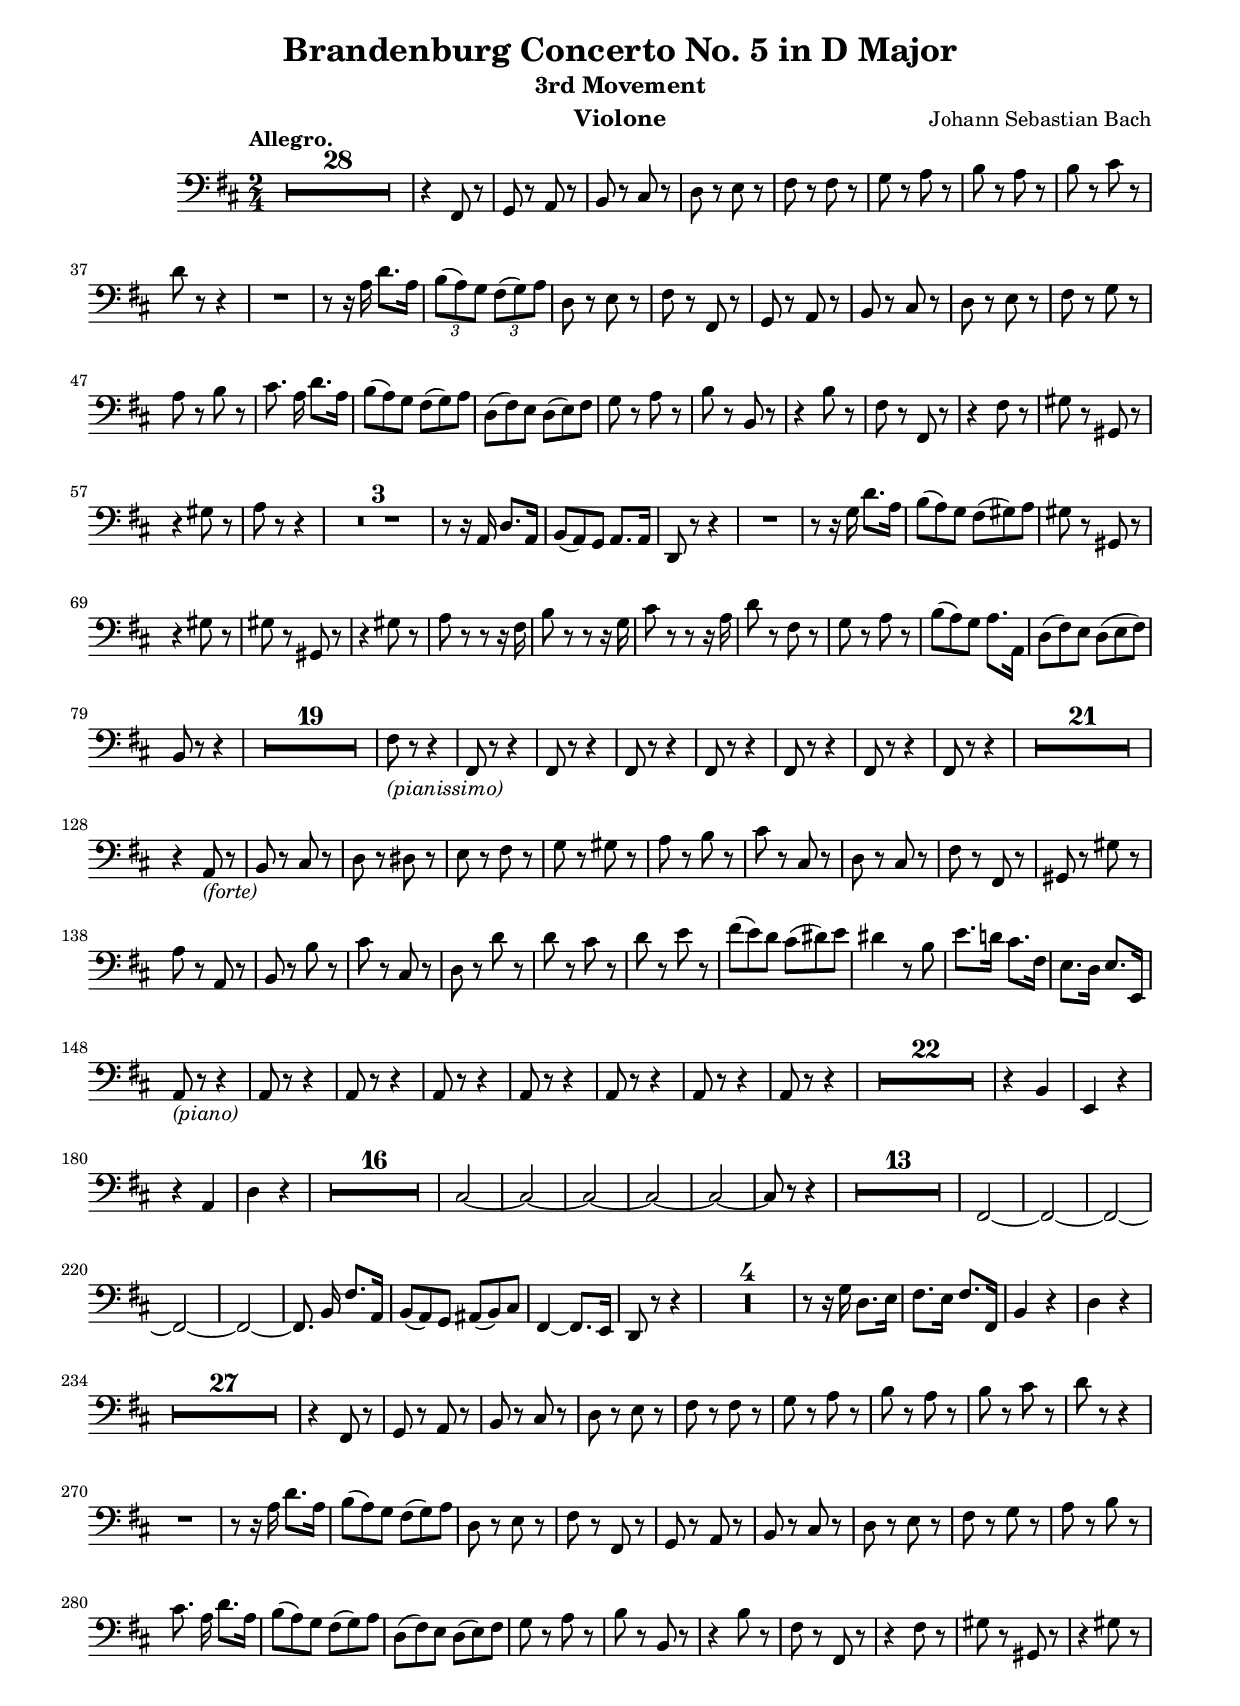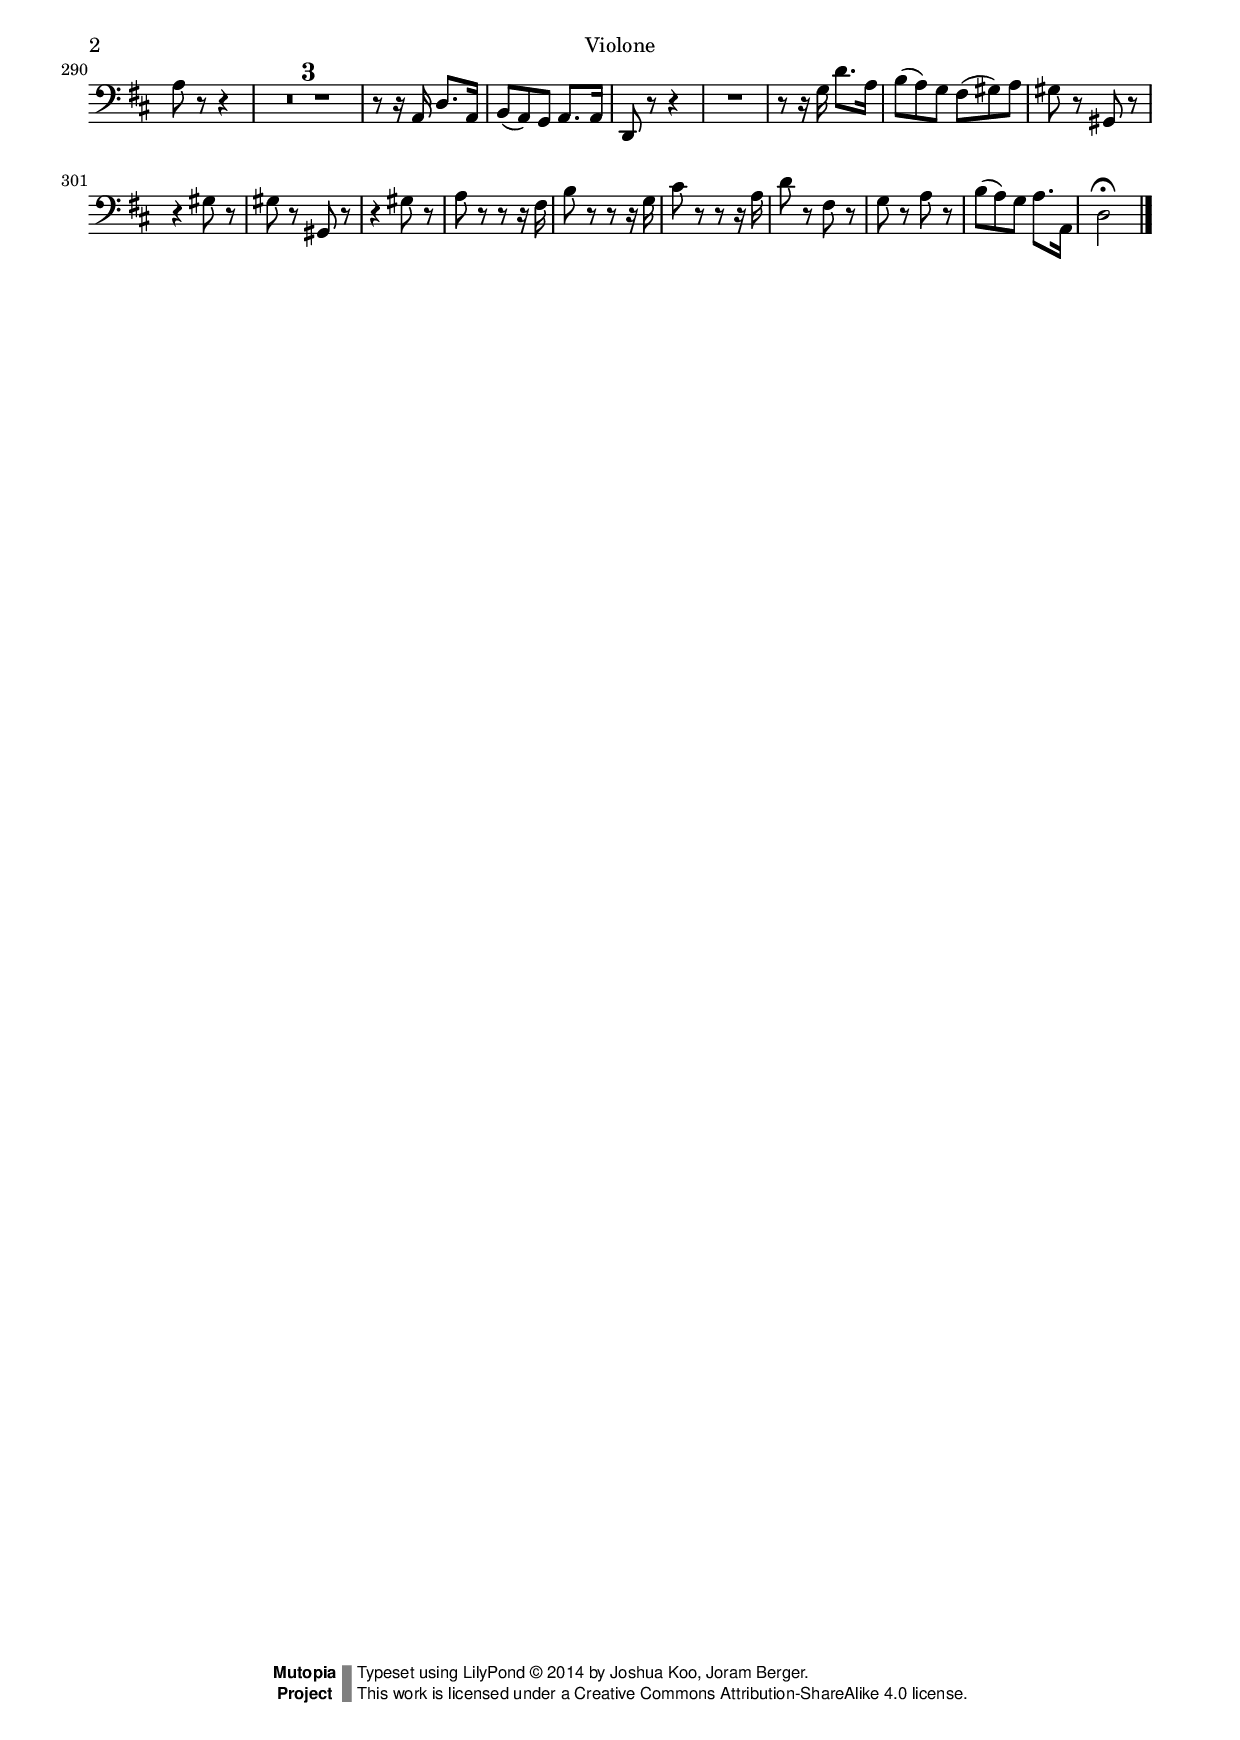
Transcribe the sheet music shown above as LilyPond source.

\version "2.18.0"
\version "2.18.0"
\include "header.ly"

violone = \relative c {
  \tempo "Allegro."
  \clef bass
  \key d \major
  \time 2/4

  R2*28 |

  \repeat unfold 2 {
    % --Bar 28-- %
    r4 fis,8 r |
    g8 r a r |
    b8 r cis r |
    d8 r e r |

    % --Bar 33-- %
    fis8 r fis r |
    g8 r a r |
    b8 r a r |
    b8 r cis r |
    d8 r r4 |
    R2 |
    r8 r16 a d8. a16 |
    \tuplet 3/2 { b8( a) g fis( g) a } |
    \hide TupletNumber

    % --Bar 41-- %
    d,8 r e r |
    fis8 r fis, r |
    g8 r a r |
    b8 r cis r |
    d8 r e r |
    fis8 r g r |

    % --Bar 47-- %
    a8 r b r |
    cis8.\noBeam a16 d8. a16 |
    \tuplet 3/2 {
      b8( a) g fis( g) a |
      d,8( fis) e d( e) fis |
    }
    g8 r a r |
    b8 r b, r |
    r4 b'8 r |

    % --Bar 54-- %
    fis8 r fis, r |
    r4 fis'8 r |
    gis8 r gis, r |
    r4 gis'8 r |
    a8 r r4 |
    R2*3 |
    r8 r16 a, d8. a16 |
    \tuplet 3/2 { b8( a) g } a8. a16 |
    d,8 r r4 |
    R2 |
    r8 r16 g' d'8. a16 |
    \tuplet 3/2 { b8( a) g fis( gis) a } |

    % --Bar 68-- %
    gis8 r gis, r |
    r4 gis'8 r |
    gis8 r gis, r |
    r4 gis'8 r |
    a8 r r r16 fis |
    b8 r r r16 g |
    cis8 r r r16 a |
    d8 r fis, r |

    % --Bar 76-- %
    g8 r a r |
    \tuplet 3/2 { b8( a) g } a8. a,16 |
  }
  \alternative {
    {
      \tuplet 3/2 { d8( fis) e d( e fis) } |
      b,8 r r4 |
      R2*19 |

      % --Bar 99 -- %
      fis'8_\pianissimoB r r4 |
      fis,8 r r4 |
      \repeat unfold 6 { fis8 r r4 | }

      % --Bar 107 -- %
      R2*21 |

      % --Bar 128 -- %
      r4 a8_\forteB r |
      b8 r cis r |
      d8 r dis r |
      e8 r fis r |
      g8 r gis r |
      a8 r b r |
      cis8 r cis, r |

      % --Bar 135 -- %
      d8 r cis r |
      fis8 r fis, r |
      gis8 r gis' r |
      a8 r a, r |
      b8 r b' r |
      cis8 r cis, r |
      d8 r d' r |
      d8 r cis r |

      % 143
      d8 r e r |
      \tuplet 3/2 { fis8(e) d cis( dis) e }
      dis4 r8 b |
      e8. d!16 cis8. fis,16 |
      e8. d16 e8. e,16 |
      a8-\pianoB r r4 |
      \repeat unfold 6 { a8 r r4 | }

      %155
      a8 r r4 |
      R2*22 |

      %178
      r4 b |
      e,4 r |
      r4 a |
      d4 r |
      R2*16 |

      %198
      \repeat unfold 5 { cis2 ~ } |
      cis8 r r4 |
      %204
      R2*13 |
      %217
      fis,2 ~ |
      \repeat unfold 4 { fis2 ~ } |

      %222
      fis8. \noBeam b16 fis'8. a,16 |
      \tuplet 3/2 { b8( a) g ais( b) cis } |
      fis,4 ~ fis8. e16 |
      d8 r r4 |

      %226
      R2*4 |
      r8 r16 g' d8. e16 |
      fis8. e16 fis8. fis,16 |
      b4 r |
      d4 r |
      R2*27 |
    }
    {
      d2-\fermata \bar "|."
    }
  }
}


\header {
  instrument = "Violone"
}

\score {
  \violone
  \midi {}
  \layout {}
}
